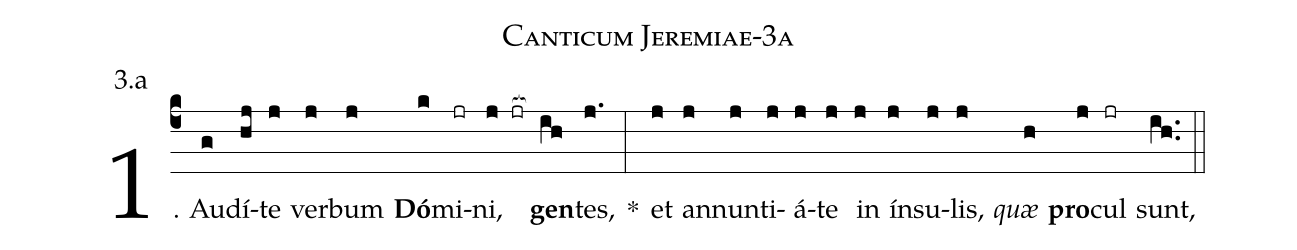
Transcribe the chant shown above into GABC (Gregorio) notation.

name: Canticum Jeremiae-3a;
annotation: 3.a;
%%
(c4)1. Au(g)dí(hj)te(j) ver(j)bum(j) <b>Dó</b>(k)mi(jr)ni,(j jr[ocb:1{]) <b>gen</b>(ih[ocb:0}])tes,(j.) *(:) et(j) an(j)nun(j)ti(j)á(j)te(j) in(j) ín(j)su(j)lis,(j) <i>quæ</i>(h) <b>pro</b>(j)cul(jr) sunt,(ih..) (::)
